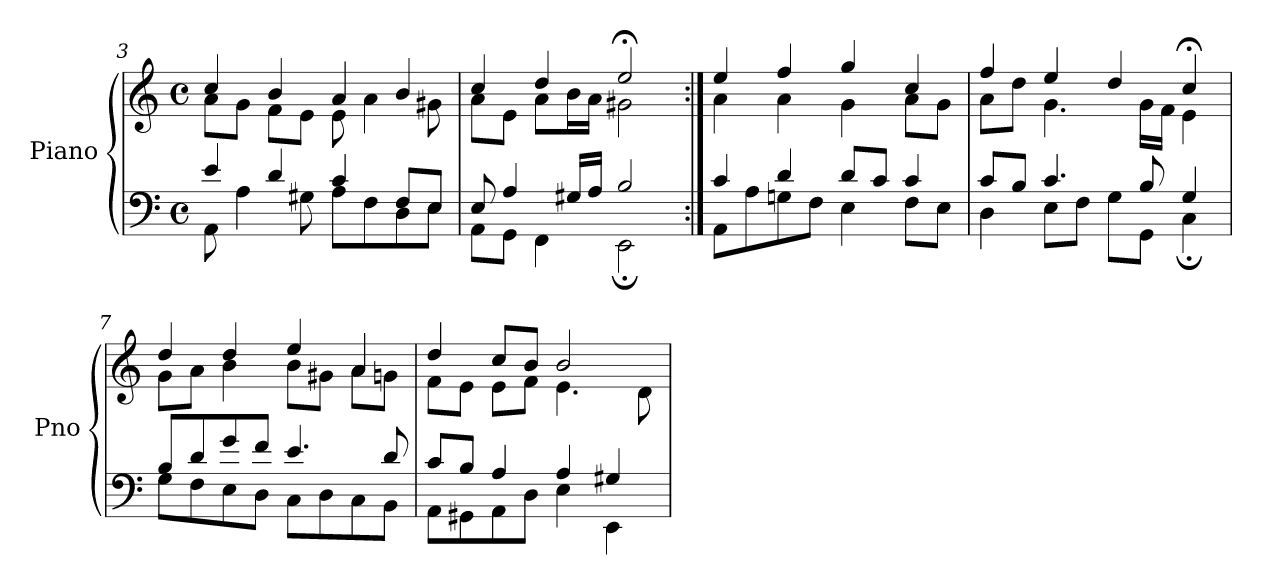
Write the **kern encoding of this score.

**kern	**kern
*part1	*part1
*staff2	*staff1
*I"Piano	*
*I'Pno	*
*clefF4	*clefG2
*k[]	*k[]
*M4/4	*M4/4
*met(c)	*met(c)
=3	=3
*^	*^
4e/	8AA\	4cc/	8a\L
.	4A\	.	8g\J
4d/	.	4b/	8f\L
.	8G#X\	.	8e\J
4c/	8A\L	4a/	8e\
.	8F\	.	4a\
8F/L	8D\	4b/	.
8E/J	8E\J	.	8g#X\
=4	=4	=4	=4
8E/	8AA\L	4cc/	8a\L
4A/	8GG\J	.	8e\J
.	4FF\	4dd/	8a\L
16G#X/LL	.	.	16b\L
16A/JJ	.	.	16a\JJ
2B/	2EE;\	2ee;</	2g#X\
=5:|!	=5:|!	=5:|!	=5:|!
4c/	8AA\L	4ee/	4a\
.	8A\	.	.
4d/	8Gn\	4ff/	4a\
.	8F\J	.	.
8d/L	4E\	4gg/	4g\
8c/J	.	.	.
4c/	8F\L	4cc/	8a\L
.	8E\J	.	8g\J
=6	=6	=6	=6
8c/L	4D\	4ff/	8a\L
8B/J	.	.	8dd\J
4.c/	8E\L	4ee/	4.g\
.	8F\J	.	.
.	8G\L	4dd/	.
8B/	8GG\J	.	16g\LL
.	.	.	16f\JJ
4G/	4C;\	4cc;</	4e\
=7	=7	=7	=7
8B/L	8G\L	4dd/	8g\L
8d/	8F\	.	8a\J
8g/	8E\	4dd/	4b\
8f/J	8D\J	.	.
4.e/	8C\L	4ee/	8b\L
.	8D\	.	8g#X\J
.	8C\	4a/	8a\L
8d/	8BB\J	.	8gn\J
=8	=8	=8	=8
8c/L	8AA\L	4dd/	8f\L
8B/J	8GG#X\	.	8e\J
4A/	8AA\	8cc/L	8e\L
.	8D\J	8b/J	8f\J
4A/	4E\	2b/	4.e\
4G#X/	4EE\	.	.
.	.	.	8d\
*v	*v	*	*
*	*v	*v
=	=
*-	*-
